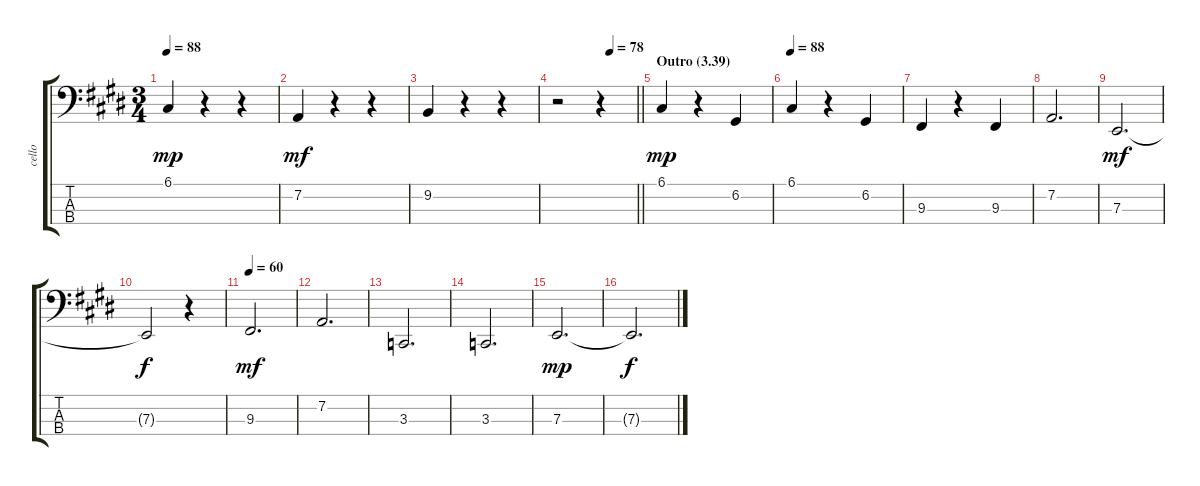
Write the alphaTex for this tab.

\track ("cello" "cello") {instrument cello}
\staff {score tabs}
\tuning (G2 D2 A1 E1) {hide}
\ts (3 4)
\tempo 88
\clef f4
\ks e
6.1.4{dy mp} r.4 r.4 |
7.2.4{dy mf} r.4 r.4 |
9.2.4 r.4 r.4 |
\tempo (78 0.6666666666666666)
\barLineRight lightlight
r.2 r.4 |
\section ("" "Outro (3.39)")
6.1.4{dy mp} r.4 6.2.4 |
\tempo 88
6.1.4 r.4 6.2.4 |
9.3.4 r.4 9.3.4 |
7.2.2{d} |
7.3.2{d dy mf} |
7.3{t}.2{dy f} r.4 |
\tempo 60
9.3.2{d dy mf} |
7.2.2{d} |
3.3.2{d} |
3.3.2{d} |
7.3.2{d dy mp} |
7.3{t}.2{d dy f}
